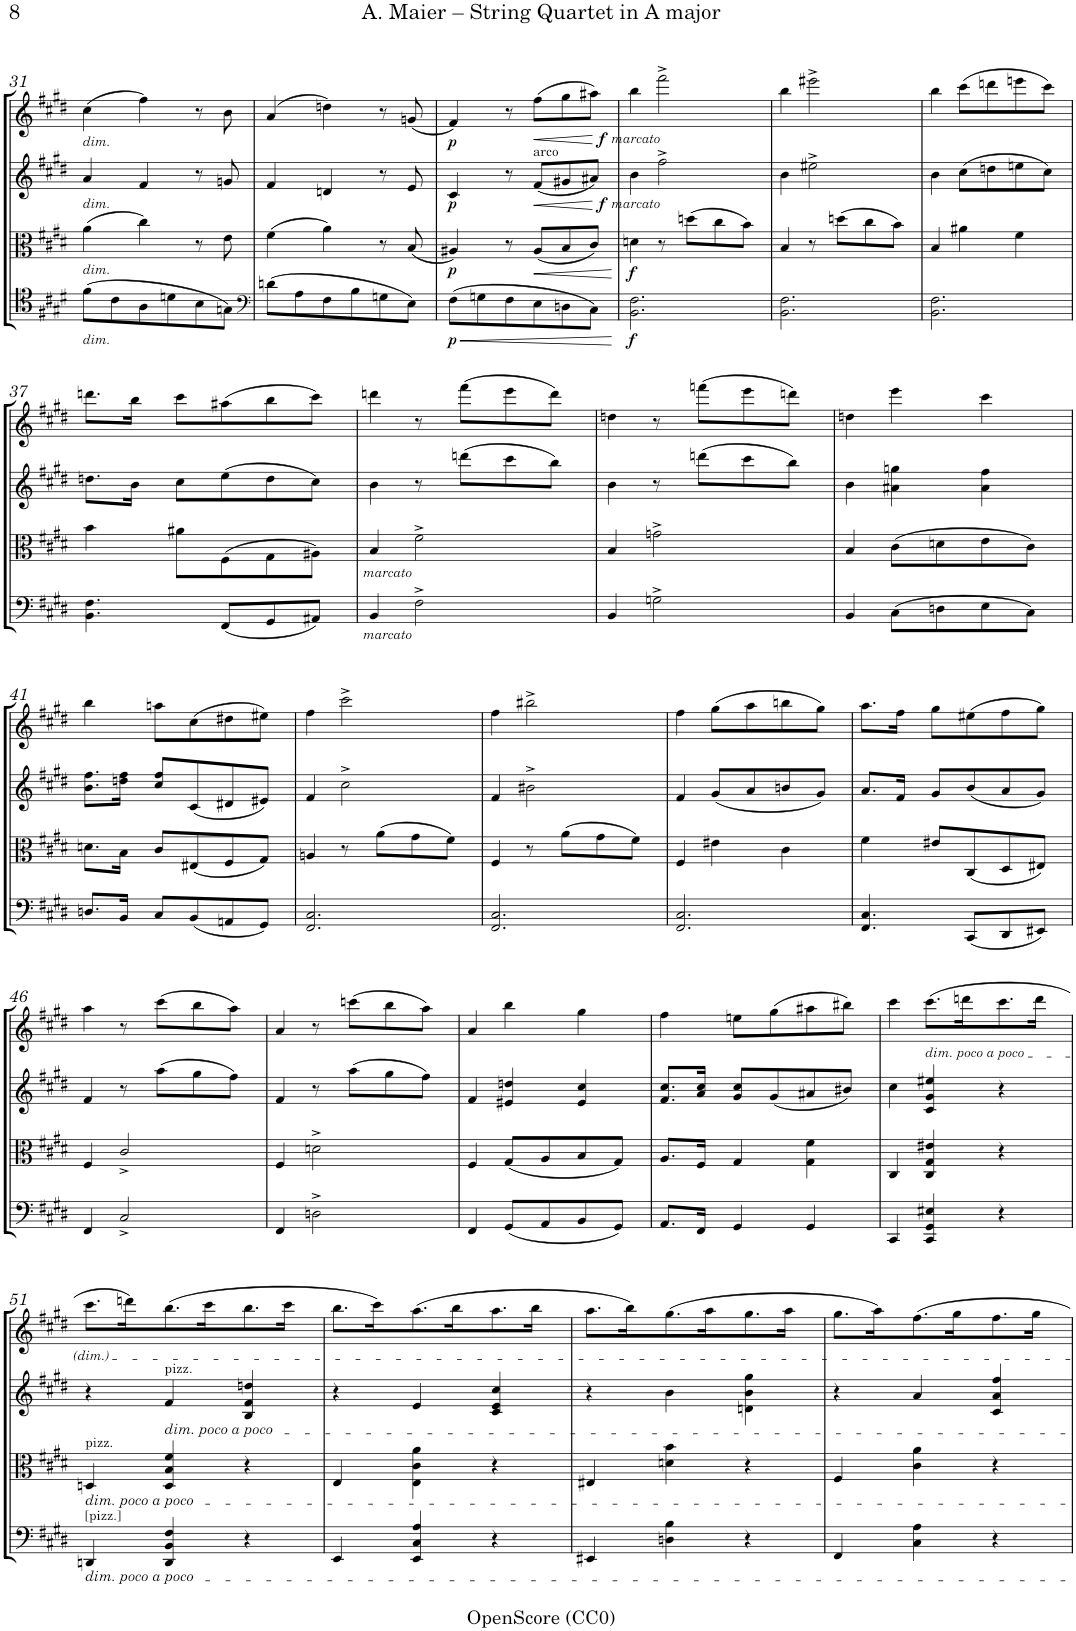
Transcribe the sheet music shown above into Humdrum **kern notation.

**kern	**dynam	**kern	**dynam	**kern	**dynam	**kern	**dynam
*part4	*part4	*part3	*part3	*part2	*part2	*part1	*part1
*staff4	*staff4	*staff3	*staff3	*staff2	*staff2	*staff1	*staff1
*I"Violoncello	*	*I"Viola	*	*I"Violin 2	*	*I"Violin 1	*
*I'Vc	*	*I'Vla	*	*I'Vln	*	*I'Vln	*
!!LO:PB:g=z
*clefC4	*	*clefC3	*	*clefG2	*	*clefG2	*
*k[f#c#g#d#]	*	*k[f#c#g#d#]	*	*k[f#c#g#d#]	*	*k[f#c#g#d#]	*
*M3/4	*	*M3/4	*	*M3/4	*	*M3/4	*
=31	=31	=31	=31	=31	=31	=31	=31
!	!	!	!	!	!	!LO:TX:b:i:t=dim.	!
!	!	!	!	!LO:TX:b:i:t=dim.	!	!	!
!	!	!LO:TX:b:i:t=dim.	!	!	!	!	!
!LO:TX:b:i:t=dim.	!	!	!	!	!	!	!
(8f#\L	.	(4a\	.	4a/	.	(4cc#\	.
8c#\	.	.	.	.	.	.	.
8A\	.	4cc#\)	.	4f#/	.	4ff#\)	.
8dn\	.	.	.	.	.	.	.
8B\	.	8r	.	8r	.	8r	.
8Gn\J)	.	8e\	.	8gn/	.	8b\	.
=32	=32	=32	=32	=32	=32	=32	=32
*clefF4	*	*	*	*	*	*	*
(8dn\L	.	(4f#\	.	4f#/	.	(4a/	.
8A\	.	.	.	.	.	.	.
8F#\	.	4a\)	.	4dn/	.	4ddn\)	.
8B\	.	.	.	.	.	.	.
8Gn\	.	8r	.	8r	.	8r	.
8E\J)	.	(8B/	.	8e/	.	(8gn/	.
=33	=33	=33	=33	=33	=33	=33	=33
!	!LO:HP:b	!	!	!	!	!	!
!	!LO:DY:n=1:b	!	!LO:DY:b	!	!LO:DY:b	!	!LO:DY:b
(8F#\L	< p	4A#X/)	p	4c#/	p	4f#/)	p
8Gn\	.	.	.	.	.	.	.
8F#\	.	8r	.	8r	.	8r	.
!	!	!	!	!LO:TX:a:t=arco	!	!	!
!	!	!	!LO:HP:b	!	!LO:HP:b	!	!LO:HP:b
8E\	.	(8A#/L	<	(8f#/L	<	(8ff#\L	<
8Dn\	.	8B/	.	8g#X/	.	8gg#\	.
8C#\J)	.	8c#/J)	.	8a#X/J)	.	8aa#X\J)	.
.	[	.	[	.	[	.	[
=34	=34	=34	=34	=34	=34	=34	=34
!	!LO:DY:b	!	!LO:DY:b	!	!LO:DY:b	!	!
!	!	!	!	!	!LO:DY:n=1:b	!	!LO:DY:b
!	!	!	!	!	!	!	!LO:DY:n=1:b
2.BB\ 2.F#\	f	4dn\	f	4b\	f other-dynamics	4bb\	f other-dynamics
.	.	8r	.	2ff#^\	.	2fff#^\	.
.	.	(8ddn\L	.	.	.	.	.
.	.	8cc#\	.	.	.	.	.
.	.	8b\J)	.	.	.	.	.
=35	=35	=35	=35	=35	=35	=35	=35
2.BB\ 2.F#\	.	4B/	.	4b\	.	4bb\	.
.	.	8r	.	2ee#X^\	.	2eee#X^\	.
.	.	(8ddn\L	.	.	.	.	.
.	.	8cc#\	.	.	.	.	.
.	.	8b\J)	.	.	.	.	.
=36	=36	=36	=36	=36	=36	=36	=36
2.BB\ 2.F#\	.	4B/	.	4b\	.	4bb\	.
.	.	4a#X\	.	(8cc#\L	.	(8ccc#\L	.
.	.	.	.	8ddn\	.	8dddn\	.
.	.	4f#\	.	8een\	.	8eeen\	.
.	.	.	.	8cc#\J)	.	8ccc#\J)	.
!!LO:LB:g=z
=37	=37	=37	=37	=37	=37	=37	=37
4.BB\ 4.F#\	.	4b\	.	8.ddn\L	.	8.dddn\L	.
.	.	.	.	16b\Jk	.	16bb\Jk	.
.	.	8a#X\L	.	8cc#\L	.	8ccc#\L	.
(8FF#/L	.	(8F#\	.	(8ee\	.	(8aa#X\	.
8GG#/	.	8G#\	.	8dd\	.	8bb\	.
8AA#X/J)	.	8A#X\J)	.	8cc#\J)	.	8ccc#\J)	.
=38	=38	=38	=38	=38	=38	=38	=38
!	!	!LO:TX:b:i:t=marcato	!	!	!	!	!
!LO:TX:b:i:t=marcato	!	!	!	!	!	!	!
4BB/	.	4B/	.	4b\	.	4dddn\	.
2F#^\	.	2f#^\	.	8r	.	8r	.
.	.	.	.	(8dddn\L	.	(8fff#\L	.
.	.	.	.	8ccc#\	.	8eee\	.
.	.	.	.	8bb\J)	.	8ddd\J)	.
=39	=39	=39	=39	=39	=39	=39	=39
4BB/	.	4B/	.	4b\	.	4ddn\	.
2Gn^\	.	2gn^\	.	8r	.	8r	.
.	.	.	.	(8dddn\L	.	(8fffn\L	.
.	.	.	.	8ccc#\	.	8eee\	.
.	.	.	.	8bb\J)	.	8dddn\J)	.
=40	=40	=40	=40	=40	=40	=40	=40
4BB/	.	4B/	.	4b\	.	4ddn\	.
(8C#\L	.	(8c#\L	.	4a#X\ 4ggn\	.	4eee\	.
8Dn\	.	8dn\	.	.	.	.	.
8E\	.	8e\	.	4a#\ 4ff#\	.	4ccc#\	.
8C#\J)	.	8c#\J)	.	.	.	.	.
!!LO:LB:g=z
=41	=41	=41	=41	=41	=41	=41	=41
8.Dn/L	.	8.dn\L	.	8.b\ 8.ff#\L	.	4bb\	.
16BB/Jk	.	16B\Jk	.	16ddn\ 16ff#\Jk	.	.	.
8C#/L	.	8c#/L	.	8cc#/ 8ff#/L	.	8aan\L	.
(8BB/	.	(8E#X/	.	(8c#/	.	(8cc#\	.
8AAn/	.	8F#/	.	8d#X/	.	8dd#X\	.
8GG#/J)	.	8G#/J)	.	8e#X/J)	.	8ee#X\J)	.
=42	=42	=42	=42	=42	=42	=42	=42
2.FF#/ 2.C#/	.	4An/	.	4f#/	.	4ff#\	.
.	.	8r	.	2cc#^\	.	2ccc#^\	.
.	.	(8a\L	.	.	.	.	.
.	.	8g#\	.	.	.	.	.
.	.	8f#\J)	.	.	.	.	.
=43	=43	=43	=43	=43	=43	=43	=43
2.FF#/ 2.C#/	.	4F#/	.	4f#/	.	4ff#\	.
.	.	8r	.	2b#X^\	.	2bb#X^\	.
.	.	(8a\L	.	.	.	.	.
.	.	8g#\	.	.	.	.	.
.	.	8f#\J)	.	.	.	.	.
=44	=44	=44	=44	=44	=44	=44	=44
2.FF#/ 2.C#/	.	4F#/	.	4f#/	.	4ff#\	.
.	.	4e#X\	.	(8g#/L	.	(8gg#\L	.
.	.	.	.	8a/	.	8aa\	.
.	.	4c#\	.	8bn/	.	8bbn\	.
.	.	.	.	8g#/J)	.	8gg#\J)	.
=45	=45	=45	=45	=45	=45	=45	=45
4.FF#/ 4.C#/	.	4f#\	.	8.a/L	.	8.aa\L	.
.	.	.	.	16f#/Jk	.	16ff#\Jk	.
.	.	8e#X/L	.	8g#/L	.	8gg#\L	.
(8CC#/L	.	(8C#/	.	(8b/	.	(8ee#X\	.
8DD#/	.	8D#/	.	8a/	.	8ff#\	.
8EE#X/J)	.	8E#X/J)	.	8g#/J)	.	8gg#\J)	.
!!LO:LB:g=z
=46	=46	=46	=46	=46	=46	=46	=46
4FF#/	.	4F#/	.	4f#/	.	4aa\	.
2C#^/	.	2c#^/	.	8r	.	8r	.
.	.	.	.	(8aa\L	.	(8ccc#\L	.
.	.	.	.	8gg#\	.	8bb\	.
.	.	.	.	8ff#\J)	.	8aa\J)	.
=47	=47	=47	=47	=47	=47	=47	=47
4FF#/	.	4F#/	.	4f#/	.	4a/	.
2Dn^\	.	2dn^\	.	8r	.	8r	.
.	.	.	.	(8aa\L	.	(8cccn\L	.
.	.	.	.	8gg#\	.	8bb\	.
.	.	.	.	8ff#\J)	.	8aa\J)	.
=48	=48	=48	=48	=48	=48	=48	=48
4FF#/	.	4F#/	.	4f#/	.	4a/	.
(8GG#/L	.	(8G#/L	.	4e#X/ 4ddn/	.	4bb\	.
8AA/	.	8A/	.	.	.	.	.
8BB/	.	8B/	.	4e#/ 4cc#/	.	4gg#\	.
8GG#/J)	.	8G#/J)	.	.	.	.	.
=49	=49	=49	=49	=49	=49	=49	=49
8.AA/L	.	8.A/L	.	8.f#/ 8.cc#/L	.	4ff#\	.
16FF#/Jk	.	16F#/Jk	.	16a/ 16cc#/Jk	.	.	.
4GG#/	.	4G#/	.	8g#/ 8cc#/L	.	8een\L	.
.	.	.	.	(8g#/	.	(8gg#\	.
4GG#/	.	4G#\ 4f#\	.	8a#X/	.	8aa#X\	.
.	.	.	.	8b#X/J)	.	8bb#X\J)	.
=50	=50	=50	=50	=50	=50	=50	=50
4CC#/	.	4C#/	.	4cc#\	.	4ccc#\	.
!	!	!	!	!	!	!LO:TX:b:i:t=dim. poco a poco	!
4CC#/ 4GG#/ 4E#X/	.	4C#/ 4G#/ 4e#X/	.	4c#/ 4g#/ 4ee#X/	.	(8.ccc#\L	.
.	.	.	.	.	.	16dddn\K	.
4r	.	4r	.	4r	.	8.ccc#\	.
.	.	.	.	.	.	16ddd\Jk	.
!!LO:LB:g=z
=51	=51	=51	=51	=51	=51	=51	=51
!	!	!LO:TX:a:t=pizz.	!	!	!	!	!
!	!	!LO:TX:b:i:t=dim. poco a poco	!	!	!	!	!
!LO:TX:a:t=[pizz.]	!	!	!	!	!	!	!
!LO:TX:b:i:t=dim. poco a poco	!	!	!	!	!	!	!
4DDn/	.	4Dn/	.	4r	.	8.ccc#\L	.
.	.	.	.	.	.	16dddn\K)	.
!	!	!	!	!LO:TX:a:t=pizz.	!	!	!
!	!	!	!	!LO:TX:b:i:t=dim. poco a poco	!	!	!
4DD/ 4BB/ 4F#/	.	4D/ 4B/ 4f#/	.	4f#/	.	(8.bb\	.
.	.	.	.	.	.	16ccc#\K	.
4r	.	4r	.	4B/ 4f#/ 4ddn/	.	8.bb\	.
.	.	.	.	.	.	16ccc#\Jk	.
=52	=52	=52	=52	=52	=52	=52	=52
4EE/	.	4E/	.	4r	.	8.bb\L	.
.	.	.	.	.	.	16ccc#\K)	.
4EE/ 4C#/ 4A/	.	4E\ 4c#\ 4a\	.	4e/	.	(8.aa\	.
.	.	.	.	.	.	16bb\K	.
4r	.	4r	.	4c#/ 4e/ 4cc#/	.	8.aa\	.
.	.	.	.	.	.	16bb\Jk	.
=53	=53	=53	=53	=53	=53	=53	=53
4EE#X/	.	4E#X/	.	4r	.	8.aa\L	.
.	.	.	.	.	.	16bb\K)	.
4Dn\ 4B\	.	4dn\ 4b\	.	4b\	.	(8.gg#\	.
.	.	.	.	.	.	16aa\K	.
4r	.	4r	.	4dn\ 4b\ 4gg#\	.	8.gg#\	.
.	.	.	.	.	.	16aa\Jk	.
=54	=54	=54	=54	=54	=54	=54	=54
4FF#/	.	4F#/	.	4r	.	8.gg#\L	.
.	.	.	.	.	.	16aa\K)	.
4C#\ 4A\	.	4c#\ 4a\	.	4a/	.	8.ff#\	.
.	.	.	.	.	.	16gg#\K	.
4r	.	4r	.	4c#/ 4a/ 4ff#/	.	8.ff#\	.
.	.	.	.	.	.	16gg#\Jk	.
=	=	=	=	=	=	=	=
*-	*-	*-	*-	*-	*-	*-	*-
